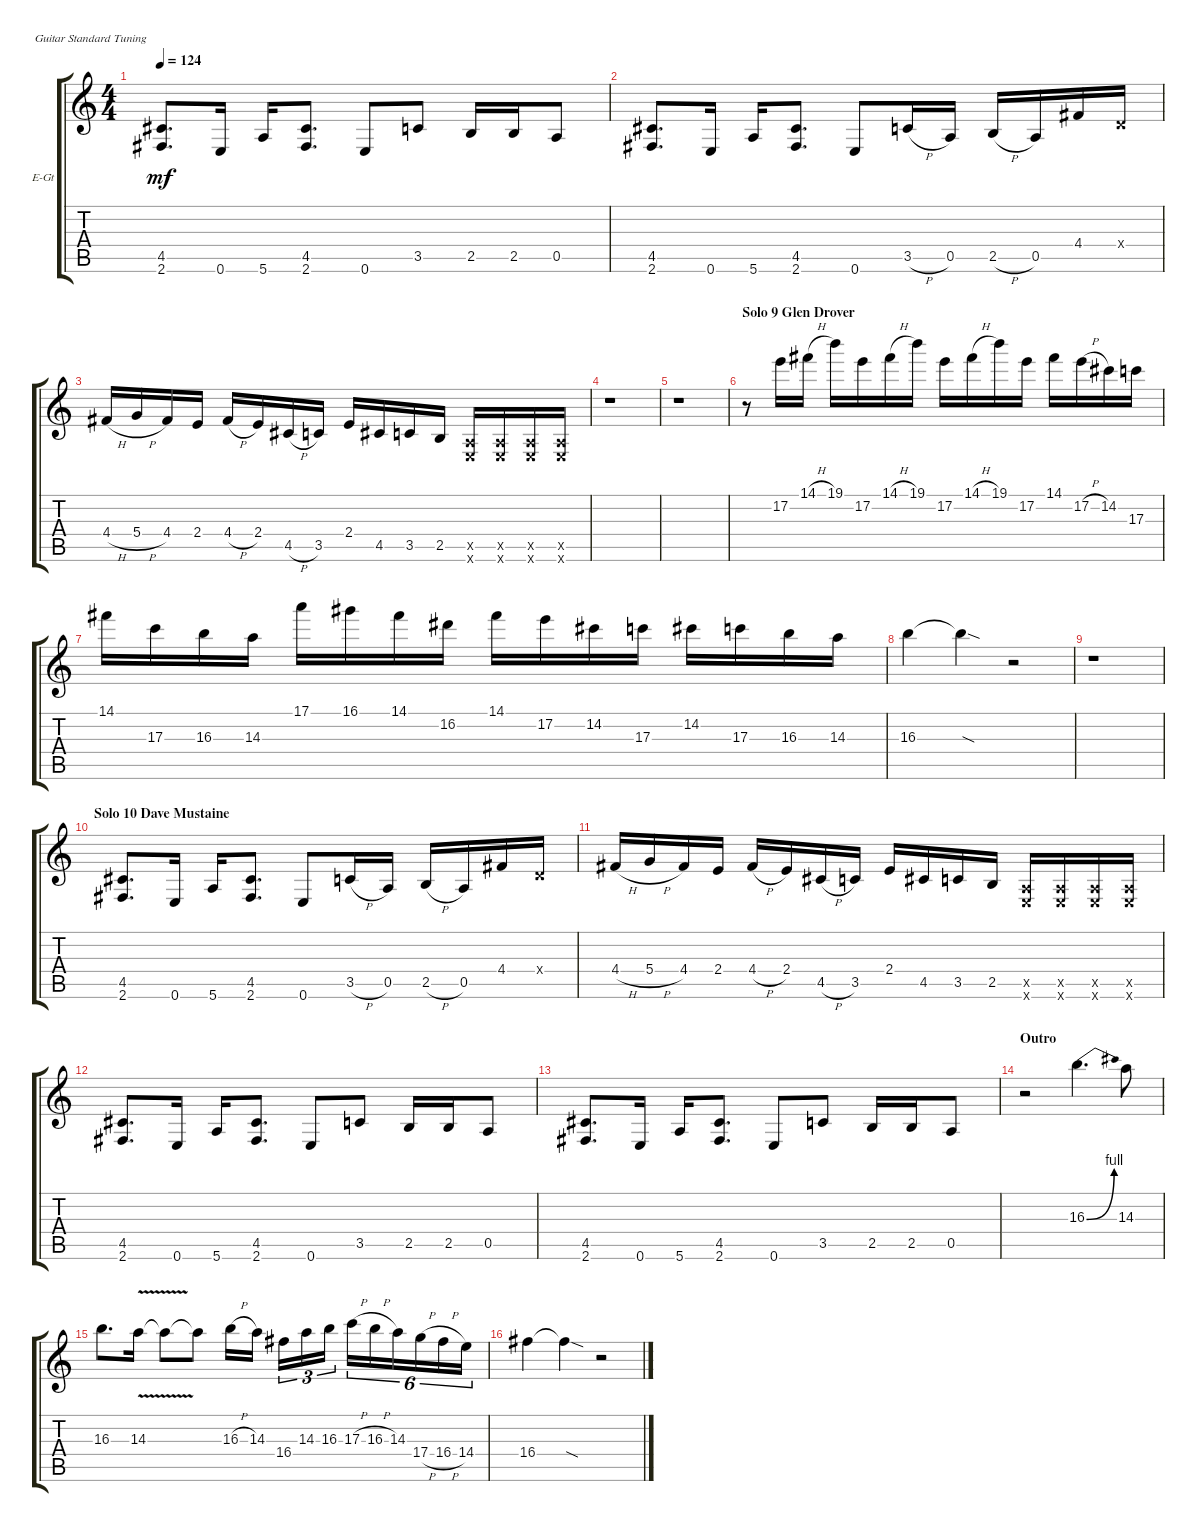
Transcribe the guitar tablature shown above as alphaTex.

\defaultSystemsLayout 4
\bracketExtendMode groupsimilarinstruments
\firstSystemTrackNameOrientation horizontal
\otherSystemsTrackNameOrientation horizontal
\track ("Glen Drover" "E-Gt") {instrument distortionguitar}
\staff {score tabs}
\tuning (E4 B3 G3 D3 A2 E2)
\ts (4 4)
\tempo 124
\clef g2
\ks c
(2.6 4.5).8{d dy mf} 0.6.16 5.6.16 (2.6 4.5).8{d} 0.6.8 3.5.8 2.5.16 2.5.16 0.5.8 |
(2.6 4.5).8{d} 0.6.16 5.6.16 (2.6 4.5).8{d} 0.6.8 3.5{h}.16 0.5.16 2.5{h}.16 0.5.16 4.4.16 0.4{x}.16 |
4.4{h}.16 5.4{h}.16 4.4.16 2.4.16 4.4{h}.16 2.4.16 4.5{h}.16 3.5.16 2.4.16 4.5.16 3.5.16 2.5.16 (0.5{x} 0.6{x}).16 (0.6{x} 0.5{x}).16 (0.5{x} 0.6{x}).16 (0.6{x} 0.5{x}).16 |
r.1 |
r.1 |
\section ("" "Solo 9 Glen Drover")
r.8 17.2.16 14.1{h}.16 19.1.16 17.2.16 14.1{h}.16 19.1.16 17.2.16 14.1{h}.16 19.1.16 17.2.16 14.1.16 17.2{h}.16 14.2.16 17.3.16 |
14.1.16 17.3.16 16.3.16 14.3.16 17.1.16 16.1.16 14.1.16 16.2.16 14.1.16 17.2.16 14.2.16 17.3.16 14.2.16 17.3.16 16.3.16 14.3.16 |
16.3.4 16.3{sod t}.4 r.2 |
r.1 |
\section ("" "Solo 10 Dave Mustaine")
(2.6 4.5).8{d} 0.6.16 5.6.16 (2.6 4.5).8{d} 0.6.8 3.5{h}.16 0.5.16 2.5{h}.16 0.5.16 4.4.16 0.4{x}.16 |
4.4{h}.16 5.4{h}.16 4.4.16 2.4.16 4.4{h}.16 2.4.16 4.5{h}.16 3.5.16 2.4.16 4.5.16 3.5.16 2.5.16 (0.5{x} 0.6{x}).16 (0.6{x} 0.5{x}).16 (0.5{x} 0.6{x}).16 (0.6{x} 0.5{x}).16 |
(2.6 4.5).8{d} 0.6.16 5.6.16 (2.6 4.5).8{d} 0.6.8 3.5.8 2.5.16 2.5.16 0.5.8 |
(2.6 4.5).8{d} 0.6.16 5.6.16 (2.6 4.5).8{d} 0.6.8 3.5.8 2.5.16 2.5.16 0.5.8 |
\section ("" "Outro")
r.2 16.3{be (bend 0 0 15 4)}.4{d} 14.3.8 |
16.3.8{d} 14.3{v}.16 14.3{t}.8 14.3{t}.8 16.3{h}.16 14.3.16 16.4.16{tu (3 2)} 14.3.16{tu (3 2)} 16.3.16{tu (3 2)} 17.3{h}.16{tu (6 4)} 16.3{h}.16{tu (6 4)} 14.3.16{tu (6 4)} 17.4{h}.16{tu (6 4)} 16.4{h}.16{tu (6 4)} 14.4.16{tu (6 4)} |
16.4.4 16.4{sod t}.4 r.2
